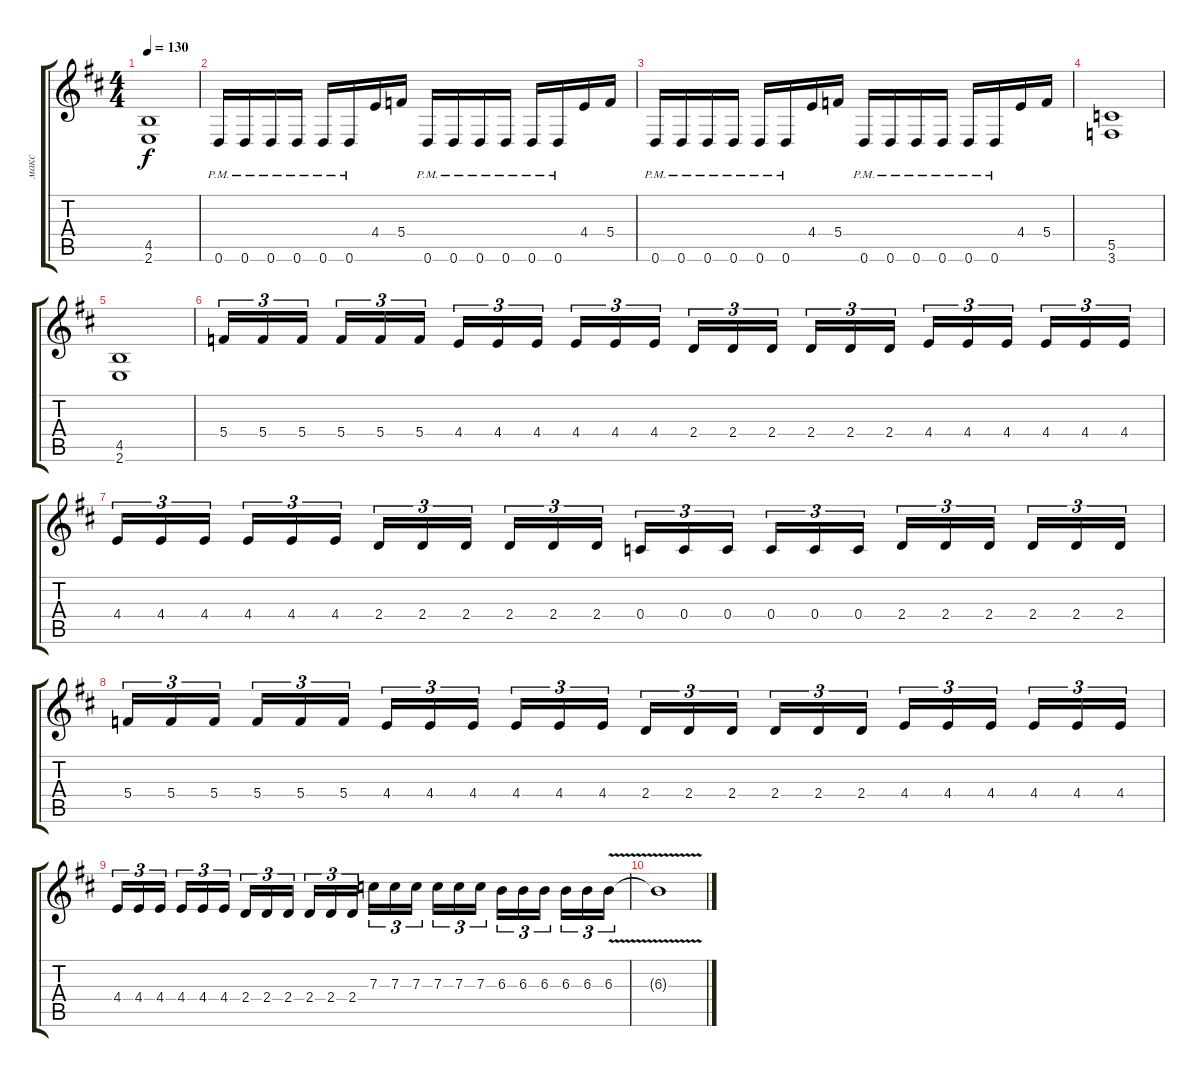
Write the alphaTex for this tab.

\track ("макс" "макс") {instrument distortionguitar}
\staff {score tabs}
\tuning (D4 A3 F3 C3 G2 D2) {hide}
\ts (4 4)
\tempo 130
\clef g2
\ks bminor
(4.5 2.6).1{dy f} |
0.6{pm}.16 0.6{pm}.16 0.6{pm}.16 0.6{pm}.16 0.6{pm}.16 0.6{pm}.16 4.4.16 5.4.16 0.6{pm}.16 0.6{pm}.16 0.6{pm}.16 0.6{pm}.16 0.6{pm}.16 0.6{pm}.16 4.4.16 5.4.16 |
0.6{pm}.16 0.6{pm}.16 0.6{pm}.16 0.6{pm}.16 0.6{pm}.16 0.6{pm}.16 4.4.16 5.4.16 0.6{pm}.16 0.6{pm}.16 0.6{pm}.16 0.6{pm}.16 0.6{pm}.16 0.6{pm}.16 4.4.16 5.4.16 |
(5.5 3.6).1 |
(4.5 2.6).1 |
5.4.16{tu (3 2)} 5.4.16{tu (3 2)} 5.4.16{tu (3 2) beam splitsecondary} 5.4.16{tu (3 2)} 5.4.16{tu (3 2)} 5.4.16{tu (3 2)} 4.4.16{tu (3 2)} 4.4.16{tu (3 2)} 4.4.16{tu (3 2) beam splitsecondary} 4.4.16{tu (3 2)} 4.4.16{tu (3 2)} 4.4.16{tu (3 2)} 2.4.16{tu (3 2)} 2.4.16{tu (3 2)} 2.4.16{tu (3 2) beam splitsecondary} 2.4.16{tu (3 2)} 2.4.16{tu (3 2)} 2.4.16{tu (3 2)} 4.4.16{tu (3 2)} 4.4.16{tu (3 2)} 4.4.16{tu (3 2) beam splitsecondary} 4.4.16{tu (3 2)} 4.4.16{tu (3 2)} 4.4.16{tu (3 2)} |
4.4.16{tu (3 2)} 4.4.16{tu (3 2)} 4.4.16{tu (3 2) beam splitsecondary} 4.4.16{tu (3 2)} 4.4.16{tu (3 2)} 4.4.16{tu (3 2)} 2.4.16{tu (3 2)} 2.4.16{tu (3 2)} 2.4.16{tu (3 2) beam splitsecondary} 2.4.16{tu (3 2)} 2.4.16{tu (3 2)} 2.4.16{tu (3 2)} 0.4.16{tu (3 2)} 0.4.16{tu (3 2)} 0.4.16{tu (3 2) beam splitsecondary} 0.4.16{tu (3 2)} 0.4.16{tu (3 2)} 0.4.16{tu (3 2)} 2.4.16{tu (3 2)} 2.4.16{tu (3 2)} 2.4.16{tu (3 2) beam splitsecondary} 2.4.16{tu (3 2)} 2.4.16{tu (3 2)} 2.4.16{tu (3 2)} |
5.4.16{tu (3 2)} 5.4.16{tu (3 2)} 5.4.16{tu (3 2) beam splitsecondary} 5.4.16{tu (3 2)} 5.4.16{tu (3 2)} 5.4.16{tu (3 2)} 4.4.16{tu (3 2)} 4.4.16{tu (3 2)} 4.4.16{tu (3 2) beam splitsecondary} 4.4.16{tu (3 2)} 4.4.16{tu (3 2)} 4.4.16{tu (3 2)} 2.4.16{tu (3 2)} 2.4.16{tu (3 2)} 2.4.16{tu (3 2) beam splitsecondary} 2.4.16{tu (3 2)} 2.4.16{tu (3 2)} 2.4.16{tu (3 2)} 4.4.16{tu (3 2)} 4.4.16{tu (3 2)} 4.4.16{tu (3 2) beam splitsecondary} 4.4.16{tu (3 2)} 4.4.16{tu (3 2)} 4.4.16{tu (3 2)} |
4.4.16{tu (3 2)} 4.4.16{tu (3 2)} 4.4.16{tu (3 2) beam splitsecondary} 4.4.16{tu (3 2)} 4.4.16{tu (3 2)} 4.4.16{tu (3 2)} 2.4.16{tu (3 2)} 2.4.16{tu (3 2)} 2.4.16{tu (3 2) beam splitsecondary} 2.4.16{tu (3 2)} 2.4.16{tu (3 2)} 2.4.16{tu (3 2)} 7.3.16{tu (3 2)} 7.3.16{tu (3 2)} 7.3.16{tu (3 2) beam splitsecondary} 7.3.16{tu (3 2)} 7.3.16{tu (3 2)} 7.3.16{tu (3 2)} 6.3.16{tu (3 2)} 6.3.16{tu (3 2)} 6.3.16{tu (3 2) beam splitsecondary} 6.3.16{tu (3 2)} 6.3.16{tu (3 2)} 6.3{v}.16{tu (3 2)} |
6.3{t}.1
